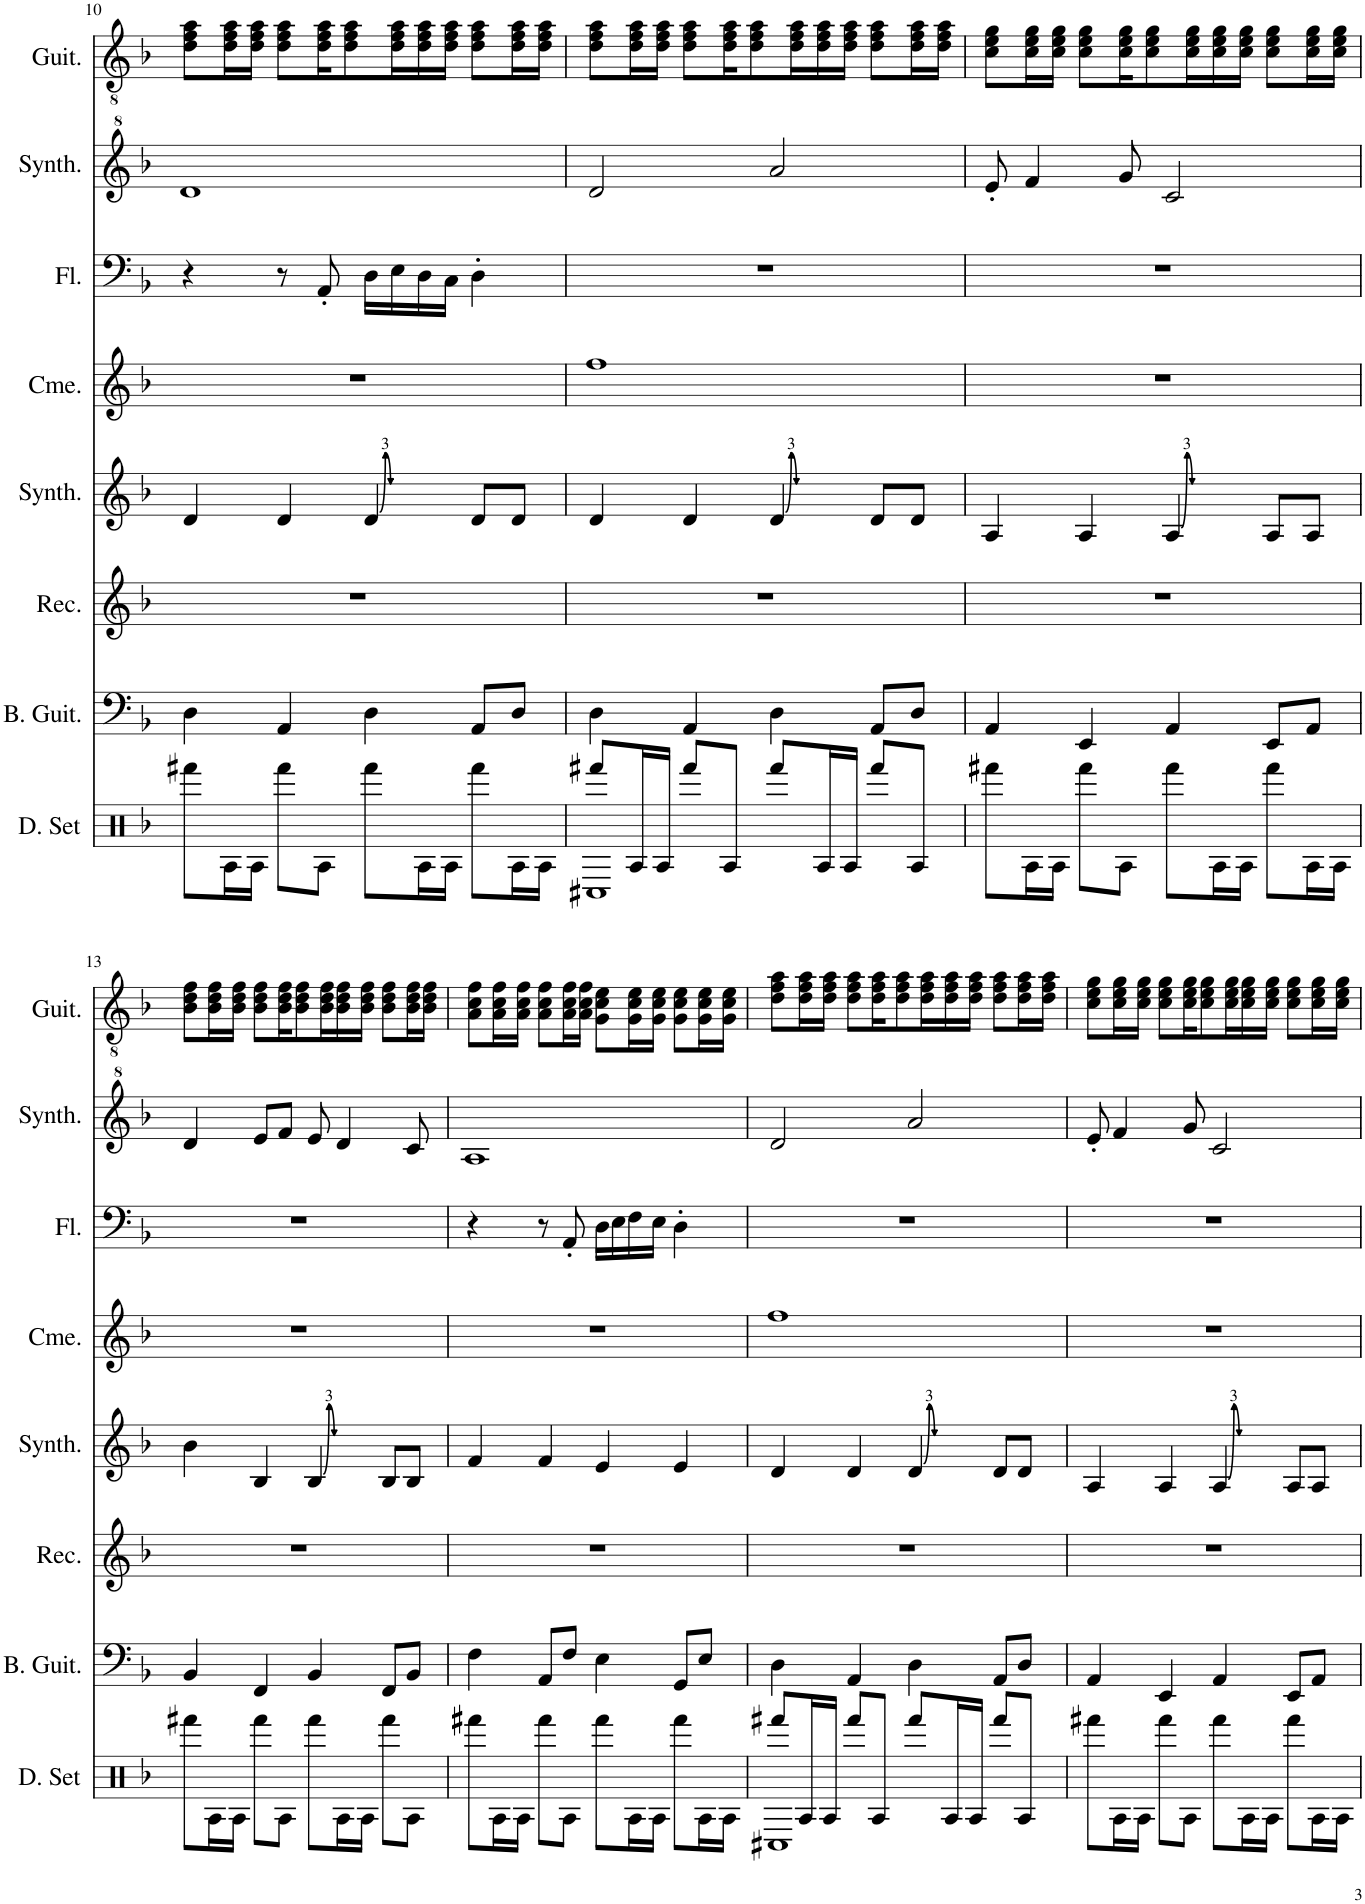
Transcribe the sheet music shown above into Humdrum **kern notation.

**kern	**kern	**kern	**kern	**kern	**kern	**kern	**kern
*part8	*part7	*part6	*part5	*part4	*part3	*part2	*part1
*staff8	*staff7	*staff6	*staff5	*staff4	*staff3	*staff2	*staff1
*I"ドラムセット	*I"ベース	*I"リコーダー	*I"エフェクト シンセサイザー	*I"チャイム	*I"フルート	*I"ブラス シンセサイザー	*I"アコースティックギター
!!LO:PB:g=z
*clefX	*clefF4	*clefG2	*clefG2	*clefG2	*clefF4	*clefG^2	*clefGv2
*	*Trd7c12	*	*	*	*	*	*
*k[b-]	*k[b-]	*k[b-]	*k[b-]	*k[b-]	*k[b-]	*k[b-]	*k[b-]
*M4/4	*M4/4	*M4/4	*M4/4	*M4/4	*M4/4	*M4/4	*M4/4
=10	=10	=10	=10	=10	=10	=10	=10
8fff#X\L	4D\	1r	4d/	1r	4r	1dd	8d\ 8f\ 8a\L
16A\L	.	.	.	.	.	.	16d\ 16f\ 16a\L
16A\JJ	.	.	.	.	.	.	16d\ 16f\ 16a\JJ
8fff\L	4AA/	.	4d/	.	8r	.	8d\ 8f\ 8a\L
8A\J	.	.	.	.	8AA'/	.	16d\ 16f\ 16a\K
.	.	.	.	.	.	.	8d\ 8f\ 8a\
8fff\L	4D\	.	4d/	.	16D\LL	.	.
.	.	.	.	.	16E\	.	16d\ 16f\ 16a\L
16A\L	.	.	.	.	16D\	.	16d\ 16f\ 16a\
16A\JJ	.	.	.	.	16C\JJ	.	16d\ 16f\ 16a\JJ
8fff\L	8AA/L	.	8d/L	.	4D'\	.	8d\ 8f\ 8a\L
16A\L	8D/J	.	8d/J	.	.	.	16d\ 16f\ 16a\L
16A\JJ	.	.	.	.	.	.	16d\ 16f\ 16a\JJ
=11	=11	=11	=11	=11	=11	=11	=11
*^	*	*	*	*	*	*	*
8fff#X/L	1C#X	4D\	1r	4d/	1ff	1r	2dd/	8d\ 8f\ 8a\L
16A/L	.	.	.	.	.	.	.	16d\ 16f\ 16a\L
16A/JJ	.	.	.	.	.	.	.	16d\ 16f\ 16a\JJ
8fff/L	.	4AA/	.	4d/	.	.	.	8d\ 8f\ 8a\L
8A/J	.	.	.	.	.	.	.	16d\ 16f\ 16a\K
.	.	.	.	.	.	.	.	8d\ 8f\ 8a\
8fff/L	.	4D\	.	4d/	.	.	2aa/	.
.	.	.	.	.	.	.	.	16d\ 16f\ 16a\L
16A/L	.	.	.	.	.	.	.	16d\ 16f\ 16a\
16A/JJ	.	.	.	.	.	.	.	16d\ 16f\ 16a\JJ
8fff/L	.	8AA/L	.	8d/L	.	.	.	8d\ 8f\ 8a\L
8A/J	.	8D/J	.	8d/J	.	.	.	16d\ 16f\ 16a\L
.	.	.	.	.	.	.	.	16d\ 16f\ 16a\JJ
*v	*v	*	*	*	*	*	*	*
=12	=12	=12	=12	=12	=12	=12	=12
8fff#X\L	4AA/	1r	4A/	1r	1r	8ee'/	8c\ 8e\ 8g\L
16A\L	.	.	.	.	.	4ff/	16c\ 16e\ 16g\L
16A\JJ	.	.	.	.	.	.	16c\ 16e\ 16g\JJ
8fff\L	4EE/	.	4A/	.	.	.	8c\ 8e\ 8g\L
8A\J	.	.	.	.	.	8gg/	16c\ 16e\ 16g\K
.	.	.	.	.	.	.	8c\ 8e\ 8g\
8fff\L	4AA/	.	4A/	.	.	2cc/	.
.	.	.	.	.	.	.	16c\ 16e\ 16g\L
16A\L	.	.	.	.	.	.	16c\ 16e\ 16g\
16A\JJ	.	.	.	.	.	.	16c\ 16e\ 16g\JJ
8fff\L	8EE/L	.	8A/L	.	.	.	8c\ 8e\ 8g\L
16A\L	8AA/J	.	8A/J	.	.	.	16c\ 16e\ 16g\L
16A\JJ	.	.	.	.	.	.	16c\ 16e\ 16g\JJ
!!LO:LB:g=z
=13	=13	=13	=13	=13	=13	=13	=13
8fff#X\L	4BB-/	1r	4b-\	1r	1r	4dd/	8B-\ 8d\ 8f\L
16A\L	.	.	.	.	.	.	16B-\ 16d\ 16f\L
16A\JJ	.	.	.	.	.	.	16B-\ 16d\ 16f\JJ
8fff\L	4FF/	.	4B-/	.	.	8ee/L	8B-\ 8d\ 8f\L
8A\J	.	.	.	.	.	8ff/J	16B-\ 16d\ 16f\K
.	.	.	.	.	.	.	8B-\ 8d\ 8f\
8fff\L	4BB-/	.	4B-/	.	.	8ee/	.
.	.	.	.	.	.	.	16B-\ 16d\ 16f\L
16A\L	.	.	.	.	.	4dd/	16B-\ 16d\ 16f\
16A\JJ	.	.	.	.	.	.	16B-\ 16d\ 16f\JJ
8fff\L	8FF/L	.	8B-/L	.	.	.	8B-\ 8d\ 8f\L
8A\J	8BB-/J	.	8B-/J	.	.	8cc/	16B-\ 16d\ 16f\L
.	.	.	.	.	.	.	16B-\ 16d\ 16f\JJ
=14	=14	=14	=14	=14	=14	=14	=14
8fff#X\L	4F\	1r	4f/	1r	4r	1a	8A\ 8c\ 8f\L
16A\L	.	.	.	.	.	.	16A\ 16c\ 16f\L
16A\JJ	.	.	.	.	.	.	16A\ 16c\ 16f\JJ
8fff\L	8AA/L	.	4f/	.	8r	.	8A\ 8c\ 8f\L
8A\J	8F/J	.	.	.	8AA'/	.	16A\ 16c\ 16f\L
.	.	.	.	.	.	.	16A\ 16c\ 16f\JJ
8fff\L	4E\	.	4e/	.	16D\LL	.	8G\ 8c\ 8e\L
.	.	.	.	.	16E\	.	.
16A\L	.	.	.	.	16F\	.	16G\ 16c\ 16e\L
16A\JJ	.	.	.	.	16E\JJ	.	16G\ 16c\ 16e\JJ
8fff\L	8GG/L	.	4e/	.	4D'\	.	8G\ 8c\ 8e\L
16A\L	8E/J	.	.	.	.	.	16G\ 16c\ 16e\L
16A\JJ	.	.	.	.	.	.	16G\ 16c\ 16e\JJ
=15	=15	=15	=15	=15	=15	=15	=15
*^	*	*	*	*	*	*	*
8fff#X/L	1C#X	4D\	1r	4d/	1ff	1r	2dd/	8d\ 8f\ 8a\L
16A/L	.	.	.	.	.	.	.	16d\ 16f\ 16a\L
16A/JJ	.	.	.	.	.	.	.	16d\ 16f\ 16a\JJ
8fff/L	.	4AA/	.	4d/	.	.	.	8d\ 8f\ 8a\L
8A/J	.	.	.	.	.	.	.	16d\ 16f\ 16a\K
.	.	.	.	.	.	.	.	8d\ 8f\ 8a\
8fff/L	.	4D\	.	4d/	.	.	2aa/	.
.	.	.	.	.	.	.	.	16d\ 16f\ 16a\L
16A/L	.	.	.	.	.	.	.	16d\ 16f\ 16a\
16A/JJ	.	.	.	.	.	.	.	16d\ 16f\ 16a\JJ
8fff/L	.	8AA/L	.	8d/L	.	.	.	8d\ 8f\ 8a\L
8A/J	.	8D/J	.	8d/J	.	.	.	16d\ 16f\ 16a\L
.	.	.	.	.	.	.	.	16d\ 16f\ 16a\JJ
*v	*v	*	*	*	*	*	*	*
=16	=16	=16	=16	=16	=16	=16	=16
8fff#X\L	4AA/	1r	4A/	1r	1r	8ee'/	8c\ 8e\ 8g\L
16A\L	.	.	.	.	.	4ff/	16c\ 16e\ 16g\L
16A\JJ	.	.	.	.	.	.	16c\ 16e\ 16g\JJ
8fff\L	4EE/	.	4A/	.	.	.	8c\ 8e\ 8g\L
8A\J	.	.	.	.	.	8gg/	16c\ 16e\ 16g\K
.	.	.	.	.	.	.	8c\ 8e\ 8g\
8fff\L	4AA/	.	4A/	.	.	2cc/	.
.	.	.	.	.	.	.	16c\ 16e\ 16g\L
16A\L	.	.	.	.	.	.	16c\ 16e\ 16g\
16A\JJ	.	.	.	.	.	.	16c\ 16e\ 16g\JJ
8fff\L	8EE/L	.	8A/L	.	.	.	8c\ 8e\ 8g\L
16A\L	8AA/J	.	8A/J	.	.	.	16c\ 16e\ 16g\L
16A\JJ	.	.	.	.	.	.	16c\ 16e\ 16g\JJ
=	=	=	=	=	=	=	=
*-	*-	*-	*-	*-	*-	*-	*-
